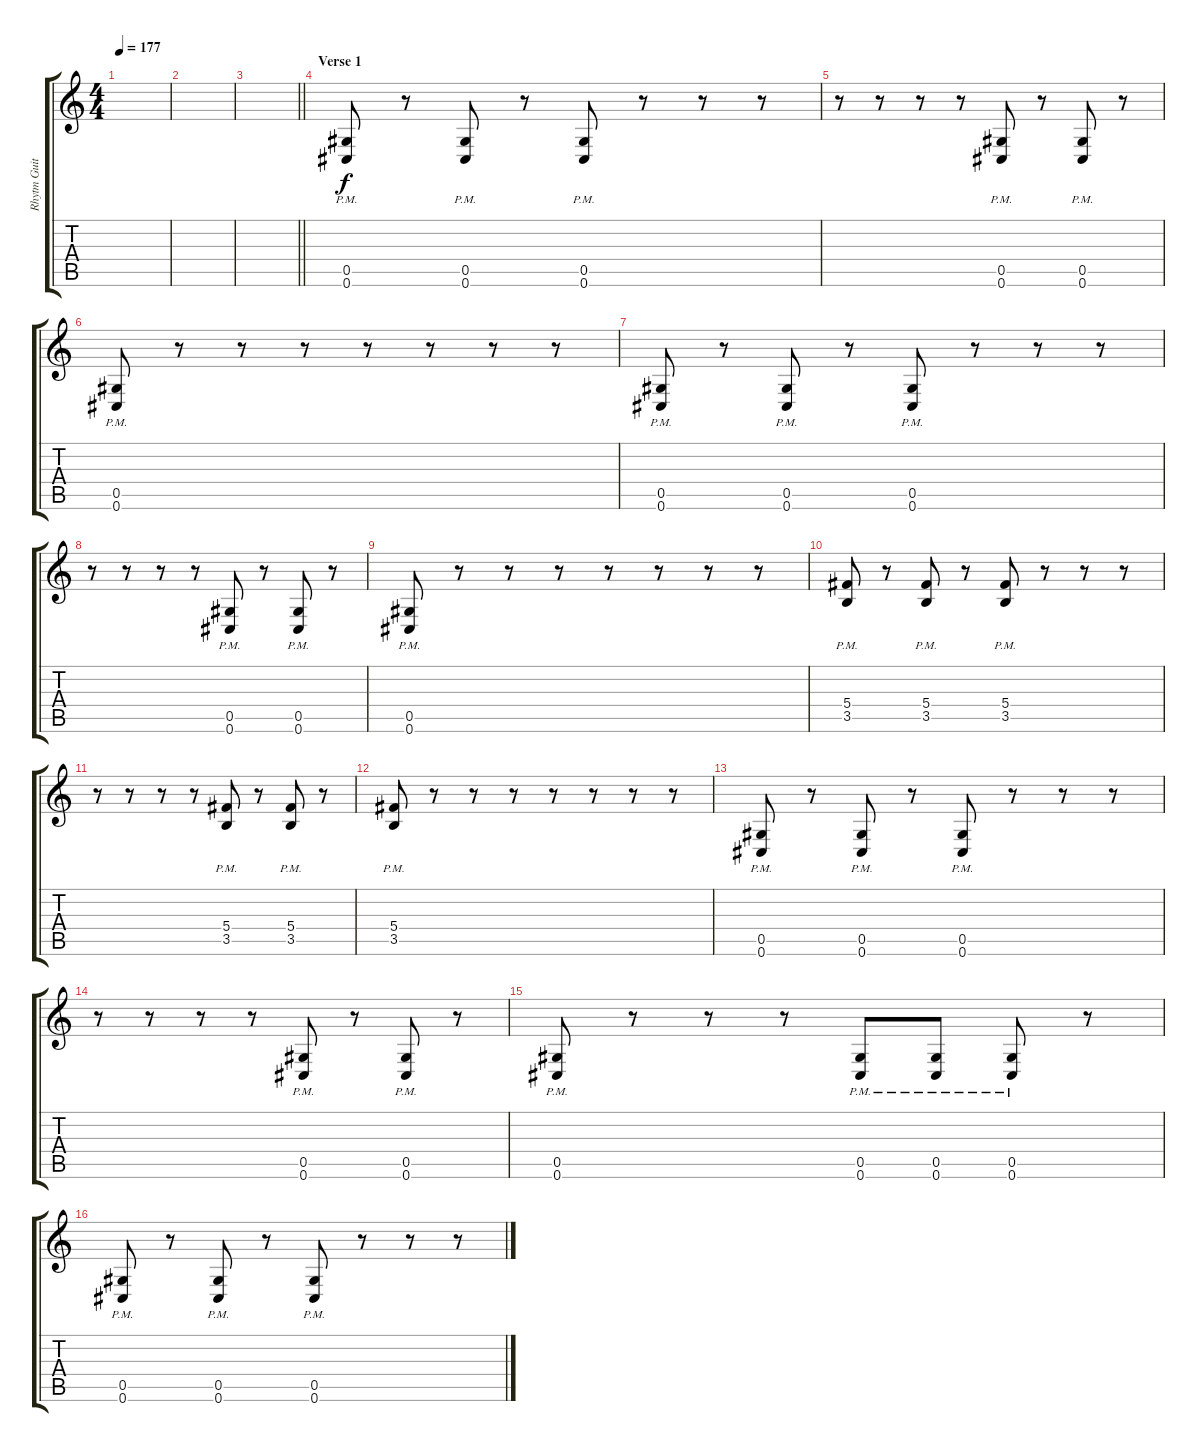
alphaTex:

\track ("Rhytm Guitar [L]" "Rhytm Guit") {instrument distortionguitar}
\staff {score tabs}
\tuning (Eb4 Bb3 Gb3 Db3 Ab2 Db2) {hide}
\ts (4 4)
\tempo 177
\clef g2
\ks c
|
|
\barLineRight lightlight
|
\section ("" "Verse 1")
(0.5{pm} 0.6{pm}).8 r.8 (0.5{pm} 0.6{pm}).8 r.8 (0.5{pm} 0.6{pm}).8 r.8 r.8 r.8 |
r.8 r.8 r.8 r.8 (0.5{pm} 0.6{pm}).8 r.8 (0.5{pm} 0.6{pm}).8 r.8 |
(0.5{pm} 0.6{pm}).8 r.8 r.8 r.8 r.8 r.8 r.8 r.8 |
(0.5{pm} 0.6{pm}).8 r.8 (0.5{pm} 0.6{pm}).8 r.8 (0.5{pm} 0.6{pm}).8 r.8 r.8 r.8 |
r.8 r.8 r.8 r.8 (0.5{pm} 0.6{pm}).8 r.8 (0.5{pm} 0.6{pm}).8 r.8 |
(0.5{pm} 0.6{pm}).8 r.8 r.8 r.8 r.8 r.8 r.8 r.8 |
(5.4{pm} 3.5{pm}).8 r.8 (5.4{pm} 3.5{pm}).8 r.8 (5.4{pm} 3.5{pm}).8 r.8 r.8 r.8 |
r.8 r.8 r.8 r.8 (5.4 3.5{pm}).8 r.8 (5.4 3.5{pm}).8 r.8 |
(5.4 3.5{pm}).8 r.8 r.8 r.8 r.8 r.8 r.8 r.8 |
(0.5{pm} 0.6{pm}).8 r.8 (0.5{pm} 0.6{pm}).8 r.8 (0.5{pm} 0.6{pm}).8 r.8 r.8 r.8 |
r.8 r.8 r.8 r.8 (0.5{pm} 0.6{pm}).8 r.8 (0.5{pm} 0.6{pm}).8 r.8 |
(0.5{pm} 0.6{pm}).8 r.8 r.8 r.8 (0.5{pm} 0.6{pm}).8 (0.5{pm} 0.6{pm}).8 (0.5{pm} 0.6{pm}).8 r.8 |
(0.5{pm} 0.6{pm}).8 r.8 (0.5{pm} 0.6{pm}).8 r.8 (0.5{pm} 0.6{pm}).8 r.8 r.8 r.8
